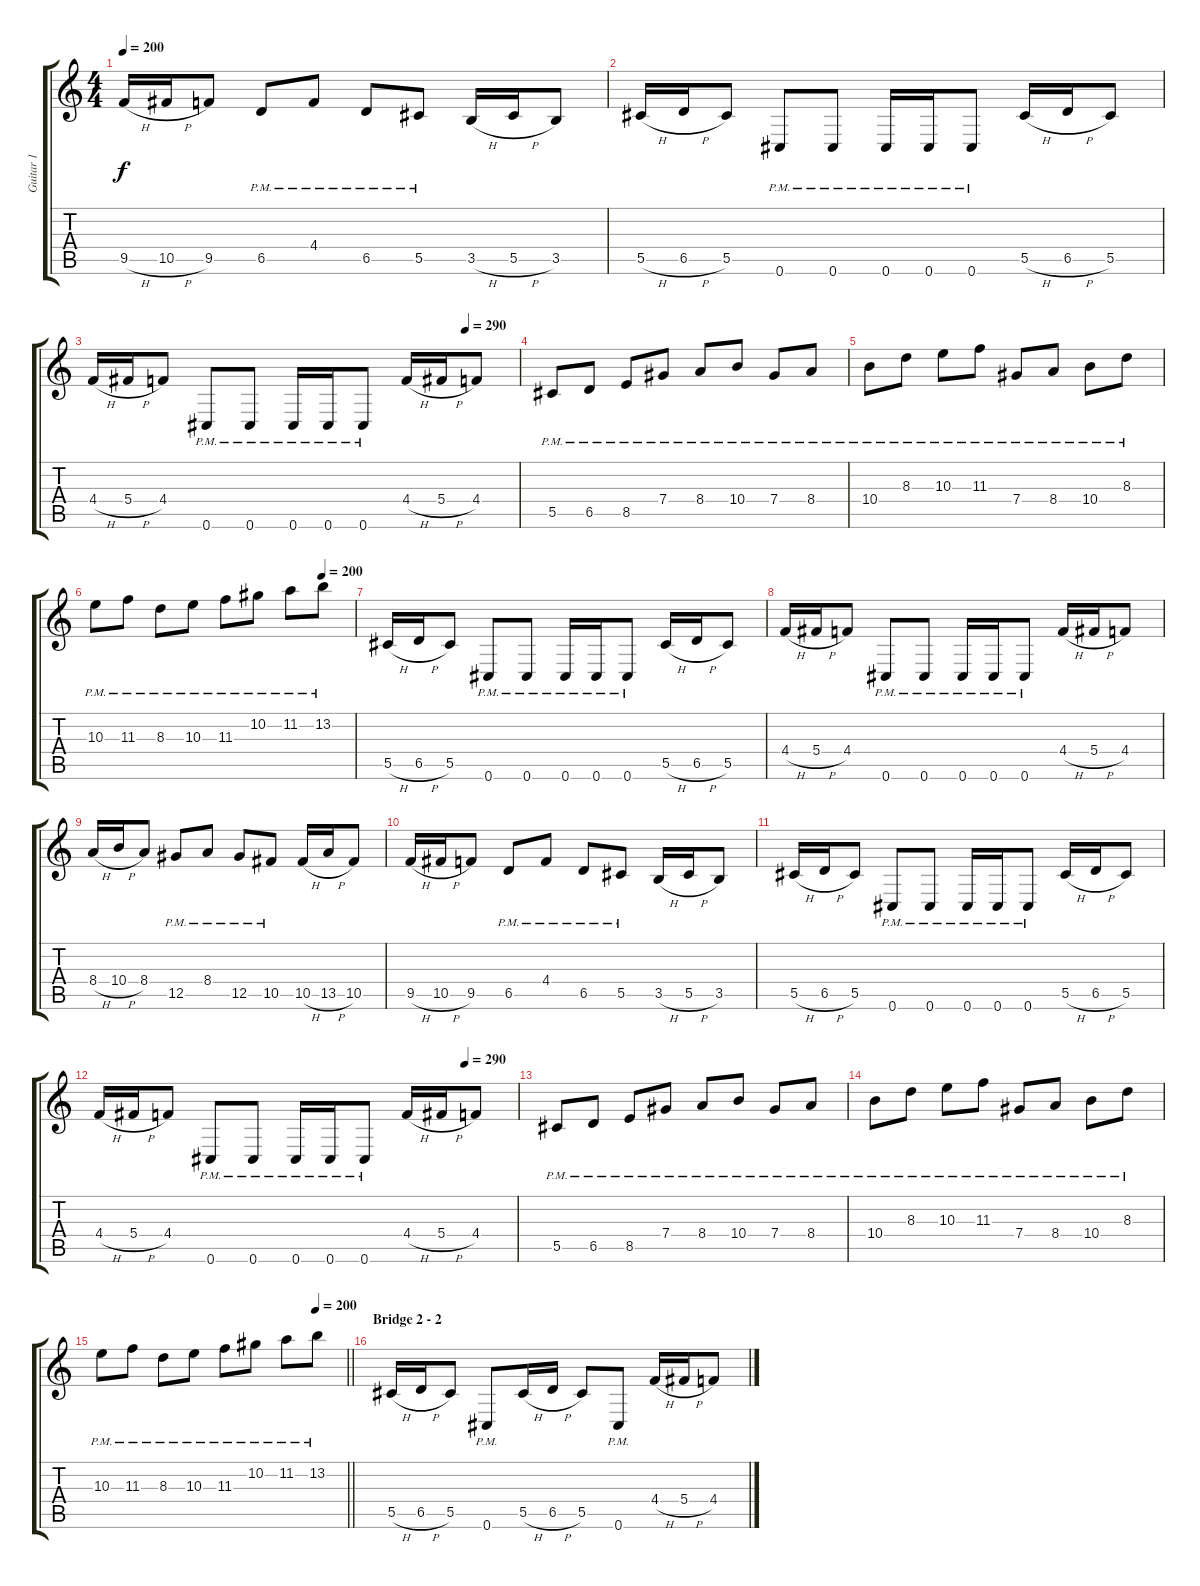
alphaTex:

\track ("Guitar 1" "Guitar 1") {instrument distortionguitar}
\staff {score tabs}
\tuning (Eb4 Bb3 Gb3 Db3 Ab2 Db2) {hide}
\ts (4 4)
\tempo 200
\clef g2
\ks c
9.5{h}.16{dy f} 10.5{h}.16 9.5.8 6.5{pm}.8 4.4{pm}.8 6.5{pm}.8 5.5{pm}.8 3.5{h}.16 5.5{h}.16 3.5.8 |
5.5{h}.16 6.5{h}.16 5.5.8 0.6{pm}.8 0.6{pm}.8 0.6{pm}.16 0.6{pm}.16 0.6{pm}.8 5.5{h}.16 6.5{h}.16 5.5.8 |
\tempo (290 0.875)
4.4{h}.16 5.4{h}.16 4.4.8 0.6{pm}.8 0.6{pm}.8 0.6{pm}.16 0.6{pm}.16 0.6{pm}.8 4.4{h}.16 5.4{h}.16 4.4.8 |
5.5{pm}.8 6.5{pm}.8 8.5{pm}.8 7.4{pm}.8 8.4{pm}.8 10.4{pm}.8 7.4{pm}.8 8.4{pm}.8 |
10.4{pm}.8 8.3{pm}.8 10.3{pm}.8 11.3{pm}.8 7.4{pm}.8 8.4{pm}.8 10.4{pm}.8 8.3{pm}.8 |
\tempo (200 0.875)
10.3{pm}.8 11.3{pm}.8 8.3{pm}.8 10.3{pm}.8 11.3{pm}.8 10.2{pm}.8 11.2{pm}.8 13.2{pm}.8 |
5.5{h}.16 6.5{h}.16 5.5.8 0.6{pm}.8 0.6{pm}.8 0.6{pm}.16 0.6{pm}.16 0.6{pm}.8 5.5{h}.16 6.5{h}.16 5.5.8 |
4.4{h}.16 5.4{h}.16 4.4.8 0.6{pm}.8 0.6{pm}.8 0.6{pm}.16 0.6{pm}.16 0.6{pm}.8 4.4{h}.16 5.4{h}.16 4.4.8 |
8.4{h}.16 10.4{h}.16 8.4.8 12.5{pm}.8 8.4{pm}.8 12.5{pm}.8 10.5{pm}.8 10.5{h}.16 13.5{h}.16 10.5.8 |
9.5{h}.16 10.5{h}.16 9.5.8 6.5{pm}.8 4.4{pm}.8 6.5{pm}.8 5.5{pm}.8 3.5{h}.16 5.5{h}.16 3.5.8 |
5.5{h}.16 6.5{h}.16 5.5.8 0.6{pm}.8 0.6{pm}.8 0.6{pm}.16 0.6{pm}.16 0.6{pm}.8 5.5{h}.16 6.5{h}.16 5.5.8 |
\tempo (290 0.875)
4.4{h}.16 5.4{h}.16 4.4.8 0.6{pm}.8 0.6{pm}.8 0.6{pm}.16 0.6{pm}.16 0.6{pm}.8 4.4{h}.16 5.4{h}.16 4.4.8 |
5.5{pm}.8 6.5{pm}.8 8.5{pm}.8 7.4{pm}.8 8.4{pm}.8 10.4{pm}.8 7.4{pm}.8 8.4{pm}.8 |
10.4{pm}.8 8.3{pm}.8 10.3{pm}.8 11.3{pm}.8 7.4{pm}.8 8.4{pm}.8 10.4{pm}.8 8.3{pm}.8 |
\tempo (200 0.875)
\barLineRight lightlight
10.3{pm}.8 11.3{pm}.8 8.3{pm}.8 10.3{pm}.8 11.3{pm}.8 10.2{pm}.8 11.2{pm}.8 13.2{pm}.8 |
\section ("" "Bridge 2 - 2")
5.5{h}.16 6.5{h}.16 5.5.8 0.6{pm}.8 5.5{h}.16 6.5{h}.16 5.5.8 0.6{pm}.8 4.4{h}.16 5.4{h}.16 4.4.8
